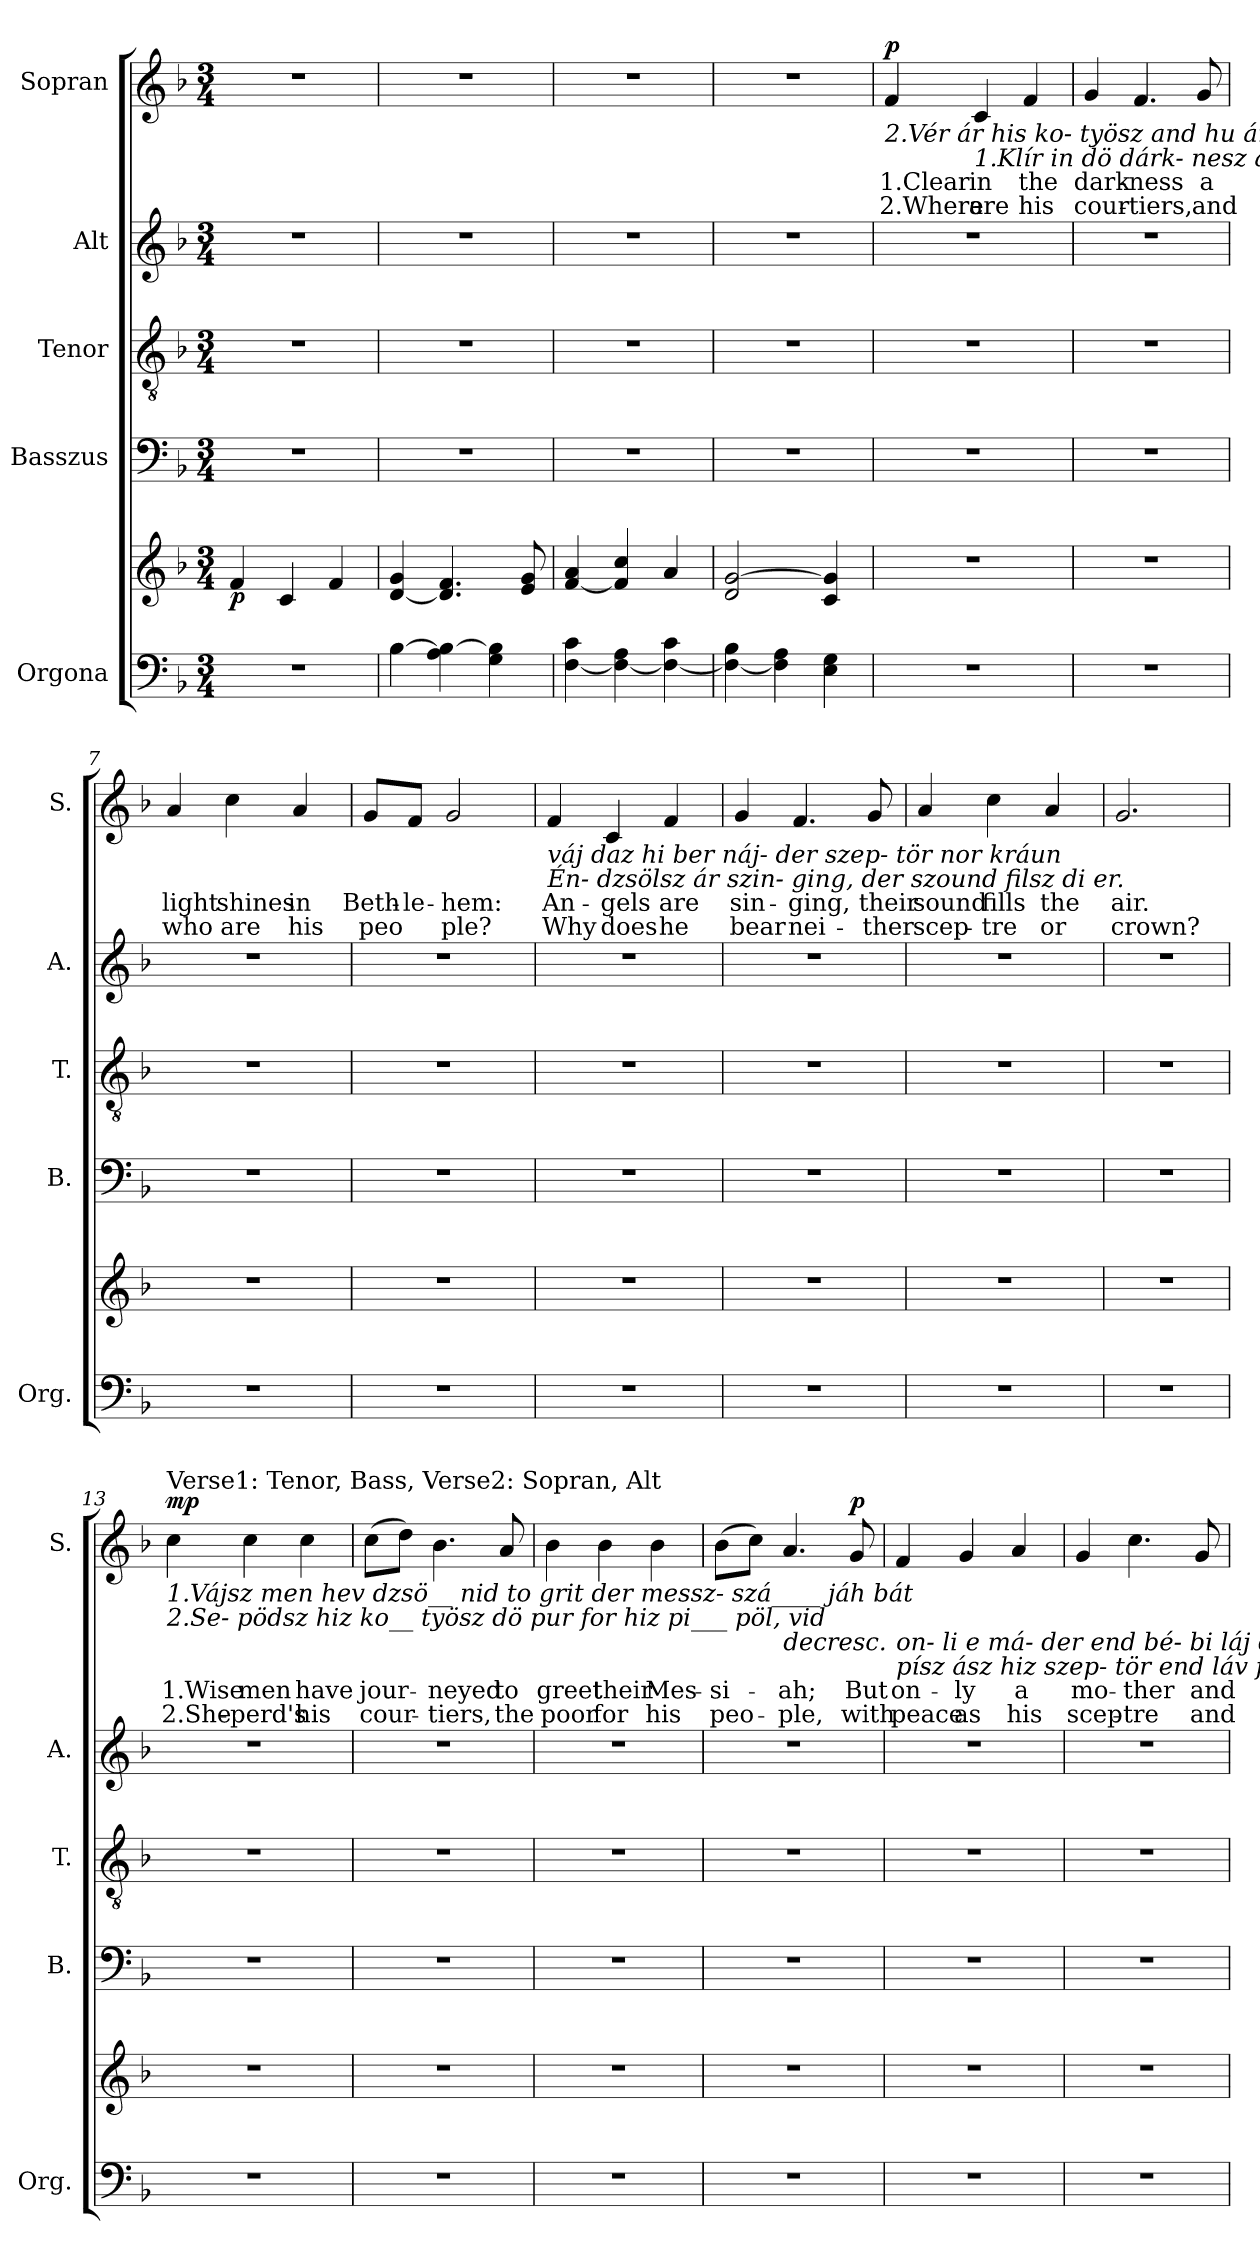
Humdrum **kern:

**kern	**kern	**dynam	**kern	**kern	**kern	**kern	**text	**text	**dynam
*part5	*part5	*part5	*part4	*part3	*part2	*part1	*part1	*part1	*part1
*staff6	*staff5	*staff5/6	*staff4	*staff3	*staff2	*staff1	*staff1	*staff1	*staff1
*I"Orgona	*	*	*I"Basszus	*I"Tenor	*I"Alt	*I"Sopran	*	*	*
*I'Org.	*	*	*I'B.	*I'T.	*I'A.	*I'S.	*	*	*
*clefF4	*clefG2	*	*clefF4	*clefGv2	*clefG2	*clefG2	*	*	*
*k[b-]	*k[b-]	*	*k[b-]	*k[b-]	*k[b-]	*k[b-]	*	*	*
*M3/4	*M3/4	*	*M3/4	*M3/4	*M3/4	*M3/4	*	*	*
=1	=1	=1	=1	=1	=1	=1	=1	=1	=1
!	!	!LO:DY:b	!	!	!	!	!	!	!
2.r	4f/	p	2.r	2.r	2.r	2.r	.	.	.
.	4c/	.	.	.	.	.	.	.	.
.	4f/	.	.	.	.	.	.	.	.
=2	=2	=2	=2	=2	=2	=2	=2	=2	=2
[4B-\	[4d/ 4g/	.	2.r	2.r	2.r	2.r	.	.	.
4A\ 4B-\_	4.d/] 4.f/	.	.	.	.	.	.	.	.
4G\ 4B-\]	.	.	.	.	.	.	.	.	.
.	8e/ 8g/	.	.	.	.	.	.	.	.
=3	=3	=3	=3	=3	=3	=3	=3	=3	=3
[4F\ 4c\	[4f/ 4a/	.	2.r	2.r	2.r	2.r	.	.	.
4F\_ 4A\	4f/] 4cc/	.	.	.	.	.	.	.	.
4F\_ 4c\	4a/	.	.	.	.	.	.	.	.
=4	=4	=4	=4	=4	=4	=4	=4	=4	=4
4F\_ 4B-\	2d/ [2g/	.	2.r	2.r	2.r	2.r	.	.	.
4F\] 4A\	.	.	.	.	.	.	.	.	.
4E\ 4G\	4c/ 4g/]	.	.	.	.	.	.	.	.
!!LO:LB:g=z
=5	=5	=5	=5	=5	=5	=5	=5	=5	=5
*	*	*	*	*	*	*MM90	*	*	*
!	!	!	!	!	!	!LO:TX:b:i:t=2.Vér      ár         his             ko-      työsz           and       hu        ár         hiz               pi___     pöl	!	!	!
!	!	!	!	!	!	!	!	!	!LO:DY:a
2.r	2.r	.	2.r	2.r	2.r	4f/	1.Clear	2.Where	p
!	!	!	!	!	!	!LO:TX:b:i:t=1.Klír     in          dö            dárk-     nesz           a         lájt      sájnz        in             bet-    li-   hem	!	!	!
.	.	.	.	.	.	4c/	in	are	.
.	.	.	.	.	.	4f/	the	his	.
=6	=6	=6	=6	=6	=6	=6	=6	=6	=6
2.r	2.r	.	2.r	2.r	2.r	4g/	dark-	cour-	.
.	.	.	.	.	.	4.f/	-ness	-tiers,	.
.	.	.	.	.	.	8g/	a	and	.
=7	=7	=7	=7	=7	=7	=7	=7	=7	=7
2.r	2.r	.	2.r	2.r	2.r	4a/	light	who	.
.	.	.	.	.	.	4cc\	shines	are	.
.	.	.	.	.	.	4a/	in	his	.
=8	=8	=8	=8	=8	=8	=8	=8	=8	=8
2.r	2.r	.	2.r	2.r	2.r	8g/L	Beth-	-peo	.
.	.	.	.	.	.	8f/J	-le-	.	.
.	.	.	.	.	.	2g/	-hem:	ple?	.
!!LO:LB:g=z
=9	=9	=9	=9	=9	=9	=9	=9	=9	=9
!	!	!	!	!	!	!LO:TX:b:i:t=váj       daz         hi              ber         náj-           der         szep-       tör        nor           kráun	!	!	!
!	!	!	!	!	!	!LO:TX:b:i:t=Én-       dzsölsz   ár             szin-         ging,          der        szound    filsz        di              er.	!	!	!
2.r	2.r	.	2.r	2.r	2.r	4f/	An-	Why	.
.	.	.	.	.	.	4c/	-gels	does	.
.	.	.	.	.	.	4f/	are	he	.
=10	=10	=10	=10	=10	=10	=10	=10	=10	=10
2.r	2.r	.	2.r	2.r	2.r	4g/	sin-	bear	.
.	.	.	.	.	.	4.f/	-ging,	nei-	.
.	.	.	.	.	.	8g/	their	-ther	.
=11	=11	=11	=11	=11	=11	=11	=11	=11	=11
2.r	2.r	.	2.r	2.r	2.r	4a/	sound	scep-	.
.	.	.	.	.	.	4cc\	fills	-tre	.
.	.	.	.	.	.	4a/	the	or	.
=12	=12	=12	=12	=12	=12	=12	=12	=12	=12
2.r	2.r	.	2.r	2.r	2.r	2.g/	air.	crown?	.
!!LO:LB:g=z
=13	=13	=13	=13	=13	=13	=13	=13	=13	=13
!	!	!	!	!	!	!LO:TX:a:t=Verse1&colon; Tenor, Bass, Verse2&colon; Sopran, Alt	!	!	!
!	!	!	!	!	!	!LO:TX:b:i:t=1.Vájsz    men       hev            dzsö__   nid              to        grit        der      messz-      szá____   jáh           bát	!	!	!
!	!	!	!	!	!	!LO:TX:b:i:t=2.Se-      pödsz       hiz            ko__     työsz           dö        pur       for       hiz           pi___     pöl,          vid	!	!	!
!	!	!	!	!	!	!	!	!	!LO:DY:a
2.r	2.r	.	2.r	2.r	2.r	4cc\	1.Wise	2.She-	mp
.	.	.	.	.	.	4cc\	men	-perd's	.
.	.	.	.	.	.	4cc\	have	his	.
=14	=14	=14	=14	=14	=14	=14	=14	=14	=14
2.r	2.r	.	2.r	2.r	2.r	(8cc\L	jour-	cour-	.
.	.	.	.	.	.	8dd\J)	.	.	.
.	.	.	.	.	.	4.b-\	-neyed	-tiers,	.
.	.	.	.	.	.	8a/	to	the	.
=15	=15	=15	=15	=15	=15	=15	=15	=15	=15
2.r	2.r	.	2.r	2.r	2.r	4b-\	greet	poor	.
.	.	.	.	.	.	4b-\	their	for	.
.	.	.	.	.	.	4b-\	Mes-	his	.
=16	=16	=16	=16	=16	=16	=16	=16	=16	=16
2.r	2.r	.	2.r	2.r	2.r	(>8b-\L	-si-	peo-	.
.	.	.	.	.	.	8cc\J)	.	.	.
!	!	!	!	!	!	!	!	!	!LO:HP:b
.	.	.	.	.	.	4.a/	-ah;	-ple,	>
!	!	!	!	!	!	!	!	!	!LO:DY:a
.	.	.	.	.	.	8g/	But	with	p
.	.	.	.	.	.	.	.	.	]
!!LO:LB:g=z
=17	=17	=17	=17	=17	=17	=17	=17	=17	=17
!	!	!	!	!	!	!LO:TX:b:i:t=on-        li          e              má-         der            end        bé-        bi         láj             der.	!	!	!
!	!	!	!	!	!	!LO:TX:b:i:t=písz        ász        hiz           szep-         tör            end         láv       for        hiz            kráun.	!	!	!
2.r	2.r	.	2.r	2.r	2.r	4f/	on-	peace	.
.	.	.	.	.	.	4g/	-ly	as	.
.	.	.	.	.	.	4a/	a	his	.
=18	=18	=18	=18	=18	=18	=18	=18	=18	=18
2.r	2.r	.	2.r	2.r	2.r	4g/	mo-	scep-	.
.	.	.	.	.	.	4.cc\	-ther	-tre	.
.	.	.	.	.	.	8g/	and	and	.
=	=	=	=	=	=	=	=	=	=
*-	*-	*-	*-	*-	*-	*-	*-	*-	*-
